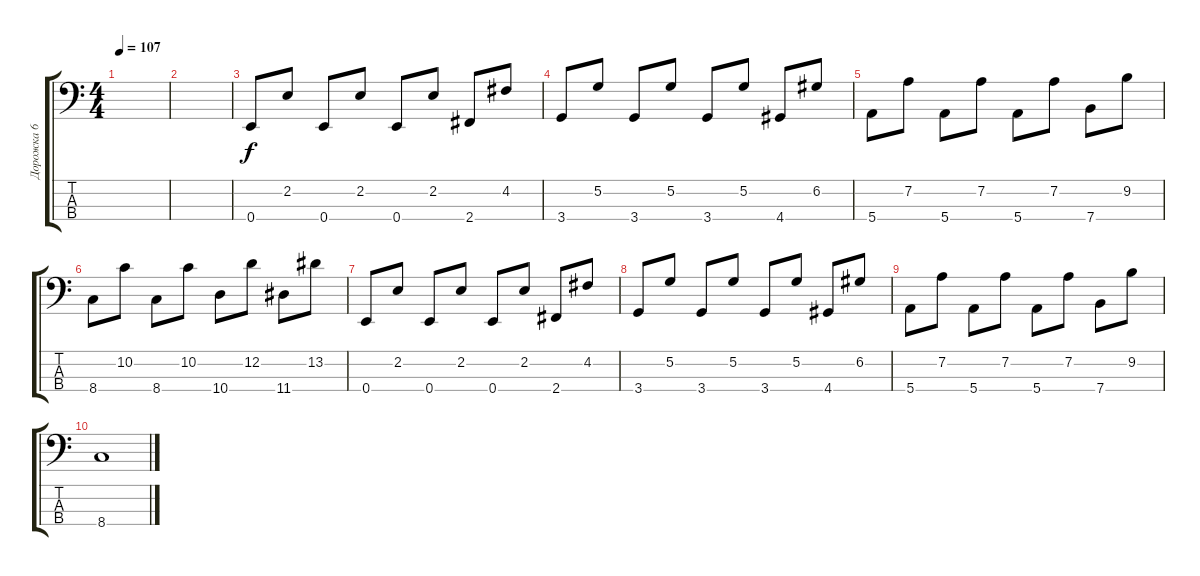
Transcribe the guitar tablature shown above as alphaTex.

\track ("Дорожка 6" "Дорожка 6") {instrument electricbassfinger}
\staff {score tabs}
\tuning (G2 D2 A1 E1) {hide}
\ts (4 4)
\tempo 107
\clef f4
\ks c
|
|
0.4.8 2.2.8 0.4.8 2.2.8 0.4.8 2.2.8 2.4.8 4.2.8 |
3.4.8 5.2.8 3.4.8 5.2.8 3.4.8 5.2.8 4.4.8 6.2.8 |
5.4.8 7.2.8 5.4.8 7.2.8 5.4.8 7.2.8 7.4.8 9.2.8 |
8.4.8 10.2.8 8.4.8 10.2.8 10.4.8 12.2.8 11.4.8 13.2.8 |
0.4.8 2.2.8 0.4.8 2.2.8 0.4.8 2.2.8 2.4.8 4.2.8 |
3.4.8 5.2.8 3.4.8 5.2.8 3.4.8 5.2.8 4.4.8 6.2.8 |
5.4.8 7.2.8 5.4.8 7.2.8 5.4.8 7.2.8 7.4.8 9.2.8 |
8.4.1
